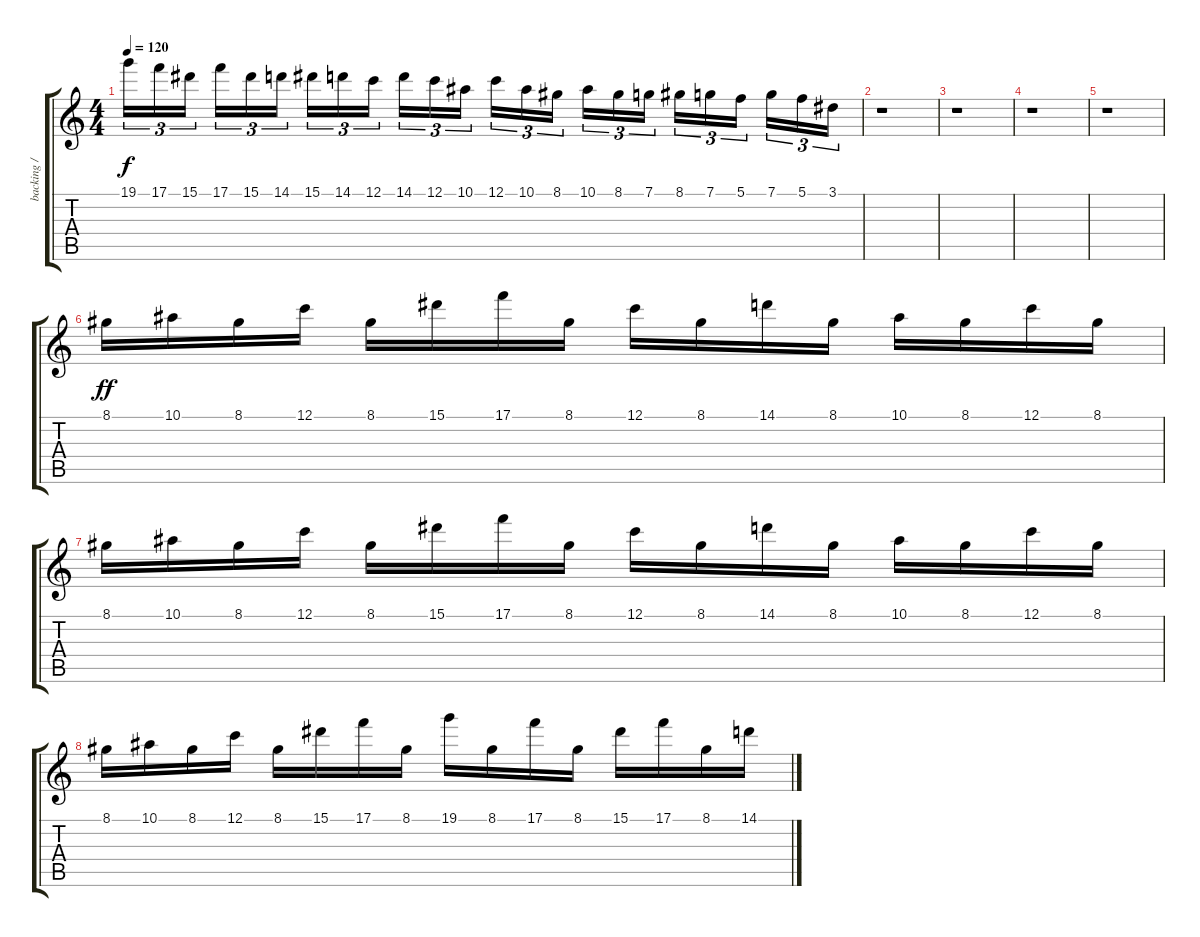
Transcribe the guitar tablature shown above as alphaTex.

\track ("backing / solo backing" "backing / ") {instrument distortionguitar}
\staff {score tabs}
\tuning (C4 G3 Eb3 Bb2 F2 C2) {hide}
\ts (4 4)
\tempo 120
\clef g2
\ks c
19.1.16{tu (3 2) dy f} 17.1.16{tu (3 2)} 15.1.16{tu (3 2)} 17.1.16{tu (3 2)} 15.1.16{tu (3 2)} 14.1.16{tu (3 2)} 15.1.16{tu (3 2)} 14.1.16{tu (3 2)} 12.1.16{tu (3 2)} 14.1.16{tu (3 2)} 12.1.16{tu (3 2)} 10.1.16{tu (3 2)} 12.1.16{tu (3 2)} 10.1.16{tu (3 2)} 8.1.16{tu (3 2)} 10.1.16{tu (3 2)} 8.1.16{tu (3 2)} 7.1.16{tu (3 2)} 8.1.16{tu (3 2)} 7.1.16{tu (3 2)} 5.1.16{tu (3 2)} 7.1.16{tu (3 2)} 5.1.16{tu (3 2)} 3.1.16{tu (3 2)} |
r.1 |
r.1 |
r.1 |
r.1 |
8.1.16{dy ff} 10.1.16 8.1.16 12.1.16 8.1.16 15.1.16 17.1.16 8.1.16 12.1.16 8.1.16 14.1.16 8.1.16 10.1.16 8.1.16 12.1.16 8.1.16 |
8.1.16 10.1.16 8.1.16 12.1.16 8.1.16 15.1.16 17.1.16 8.1.16 12.1.16 8.1.16 14.1.16 8.1.16 10.1.16 8.1.16 12.1.16 8.1.16 |
8.1.16 10.1.16 8.1.16 12.1.16 8.1.16 15.1.16 17.1.16 8.1.16 19.1.16 8.1.16 17.1.16 8.1.16 15.1.16 17.1.16 8.1.16 14.1.16
